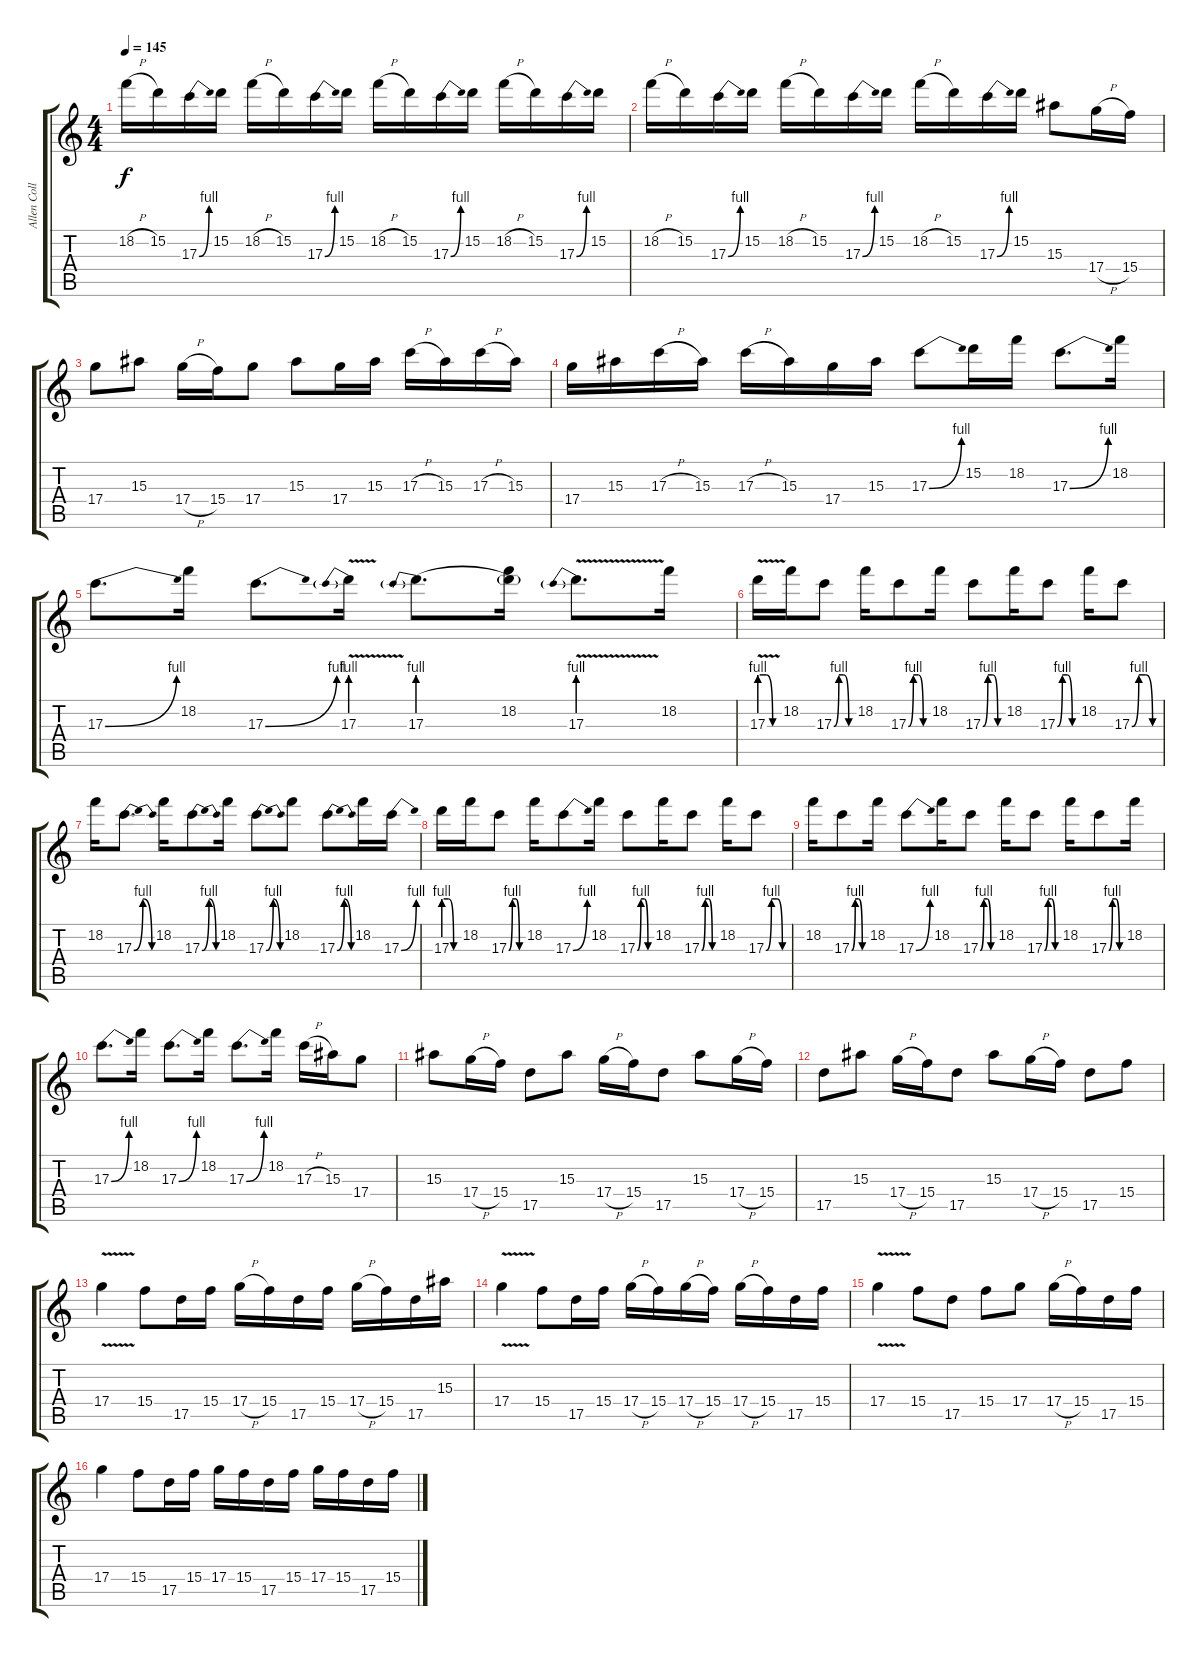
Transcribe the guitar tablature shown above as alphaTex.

\track ("Allen Collins (Clean/Solo Guitar)" "Allen Coll") {instrument overdrivenguitar}
\staff {score tabs}
\tuning (E4 B3 G3 D3 A2 E2) {hide}
\ts (4 4)
\tempo 145
\clef g2
\ks c
18.2{h}.16{dy f} 15.2.16 17.3{be (bend 0 0 60 4)}.16 15.2.16 18.2{h}.16 15.2.16 17.3{be (bend 0 0 60 4)}.16 15.2.16 18.2{h}.16 15.2.16 17.3{be (bend 0 0 60 4)}.16 15.2.16 18.2{h}.16 15.2.16 17.3{be (bend 0 0 60 4)}.16 15.2.16 |
18.2{h}.16 15.2.16 17.3{be (bend 0 0 60 4)}.16 15.2.16 18.2{h}.16 15.2.16 17.3{be (bend 0 0 60 4)}.16 15.2.16 18.2{h}.16 15.2.16 17.3{be (bend 0 0 60 4)}.16 15.2.16 15.3.8 17.4{h}.16 15.4.16 |
17.4.8 15.3.8 17.4{h}.16 15.4.16 17.4.8 15.3.8 17.4.16 15.3.16 17.3{h}.16 15.3.16 17.3{h}.16 15.3.16 |
17.4.16 15.3.16 17.3{h}.16 15.3.16 17.3{h}.16 15.3.16 17.4.16 15.3.16 17.3{be (bend 0 0 60 4)}.8 15.2.16 18.2.16 17.3{be (bend 0 0 60 4)}.8{d} 18.2.16 |
17.3{be (bend 0 0 60 4)}.8{d} 18.2.16 17.3{be (bend 0 0 60 4)}.8{d} 17.3{be (prebend 0 4 60 4) v}.16 17.3{be (prebend 0 4 60 4)}.8{d} (18.2 17.3{t}).16 17.3{be (prebend 0 4 60 4) v}.8{d} 18.2.16 |
17.3{be (custom 0 4 20 4 40 0 60 0) v}.16 18.2.16 17.3{be (custom 0 0 15 4 30 4 45 0 60 0)}.8 18.2.16 17.3{be (custom 0 0 15 4 30 4 45 0 60 0)}.8 18.2.16 17.3{be (custom 0 0 15 4 30 4 45 0 60 0)}.8 18.2.16 17.3{be (custom 0 0 15 4 30 4 45 0 60 0)}.8 18.2.16 17.3{be (custom 0 0 15 4 30 4 45 0 60 0)}.8 |
18.2.16 17.3{be (bendrelease 0 0 30 4 30 4 60 0)}.8{d} 18.2.16 17.3{be (bendrelease 0 0 30 4 30 4 60 0)}.8 18.2.16 17.3{be (bendrelease 0 0 30 4 30 4 60 0)}.8 18.2.8 17.3{be (bendrelease 0 0 30 4 30 4 60 0)}.8 18.2.16 17.3{be (bend 0 0 60 4)}.16 |
17.3{be (custom 0 4 20 4 40 0 60 0)}.16 18.2.16 17.3{be (custom 0 0 15 4 30 4 45 0 60 0)}.8 18.2.16 17.3{be (bend 0 0 60 4)}.8 18.2.16 17.3{be (custom 0 0 15 4 30 4 45 0 60 0)}.8 18.2.16 17.3{be (custom 0 0 15 4 30 4 45 0 60 0)}.8 18.2.16 17.3{be (custom 0 0 15 4 30 4 45 0 60 0)}.8 |
18.2.16 17.3{be (custom 0 0 15 4 30 4 45 0 60 0)}.8 18.2.16 17.3{be (bend 0 0 60 4)}.8 18.2.16 17.3{be (custom 0 0 15 4 30 4 45 0 60 0)}.8 18.2.16 17.3{be (custom 0 0 15 4 30 4 45 0 60 0)}.8 18.2.16 17.3{be (custom 0 0 15 4 30 4 45 0 60 0)}.8 18.2.16 |
17.3{be (bend 0 0 60 4)}.8{d} 18.2.16 17.3{be (bend 0 0 60 4)}.8{d} 18.2.16 17.3{be (bend 0 0 60 4)}.8{d} 18.2.16 17.3{h}.16 15.3.16 17.4.8 |
15.3.8 17.4{h}.16 15.4.16 17.5.8 15.3.8 17.4{h}.16 15.4.16 17.5.8 15.3.8 17.4{h}.16 15.4.16 |
17.5.8 15.3.8 17.4{h}.16 15.4.16 17.5.8 15.3.8 17.4{h}.16 15.4.16 17.5.8 15.4.8 |
17.4{v}.4 15.4.8 17.5.16 15.4.16 17.4{h}.16 15.4.16 17.5.16 15.4.16 17.4{h}.16 15.4.16 17.5.16 15.3.16 |
17.4{v}.4 15.4.8 17.5.16 15.4.16 17.4{h}.16 15.4.16 17.4{h}.16 15.4.16 17.4{h}.16 15.4.16 17.5.16 15.4.16 |
17.4{v}.4 15.4.8 17.5.8 15.4.8 17.4.8 17.4{h}.16 15.4.16 17.5.16 15.4.16 |
17.4.4 15.4.8 17.5.16 15.4.16 17.4.16 15.4.16 17.5.16 15.4.16 17.4.16 15.4.16 17.5.16 15.4.16
